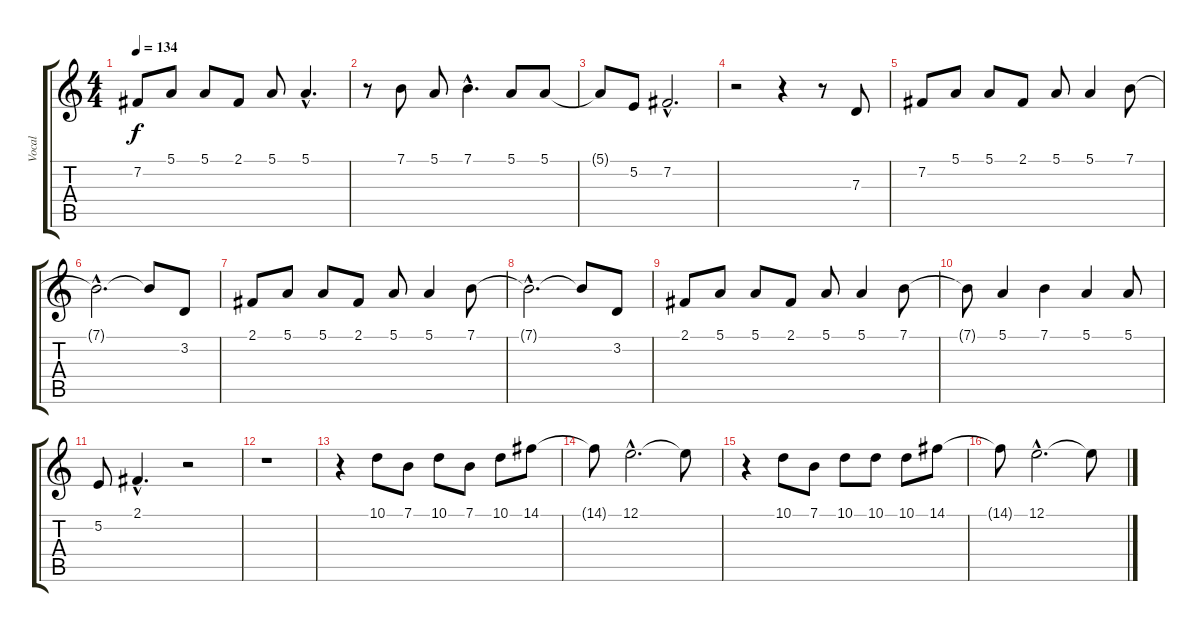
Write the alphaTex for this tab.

\track ("Vocal" "Vocal") {instrument altosax}
\staff {score tabs}
\tuning (E4 B3 G3 D3 A2 E2) {hide}
\ts (4 4)
\tempo 134
\clef g2
\ks c
7.2.8{dy f} 5.1.8 5.1.8 2.1.8 5.1.8 5.1{hac}.4{d} |
r.8 7.1.8 5.1.8 7.1{hac}.4{d} 5.1.8 5.1.8 |
5.1{t}.8 5.2.8 7.2{hac}.2{d} |
r.2 r.4 r.8 7.3.8 |
7.2.8 5.1.8 5.1.8 2.1.8 5.1.8 5.1.4 7.1.8 |
7.1{hac t}.2{d} 7.1{t}.8 3.2.8 |
2.1.8 5.1.8 5.1.8 2.1.8 5.1.8 5.1.4 7.1.8 |
7.1{hac t}.2{d} 7.1{t}.8 3.2.8 |
2.1.8 5.1.8 5.1.8 2.1.8 5.1.8 5.1.4 7.1.8 |
7.1{t}.8 5.1.4 7.1.4 5.1.4 5.1.8 |
5.2.8 2.1{hac}.4{d} r.2 |
r.1 |
r.4 10.1.8 7.1.8 10.1.8 7.1.8 10.1.8 14.1.8 |
14.1{t}.8 12.1{hac}.2{d} 12.1{t}.8 |
r.4 10.1.8 7.1.8 10.1.8 10.1.8 10.1.8 14.1.8 |
14.1{t}.8 12.1{hac}.2{d} 12.1{t}.8
